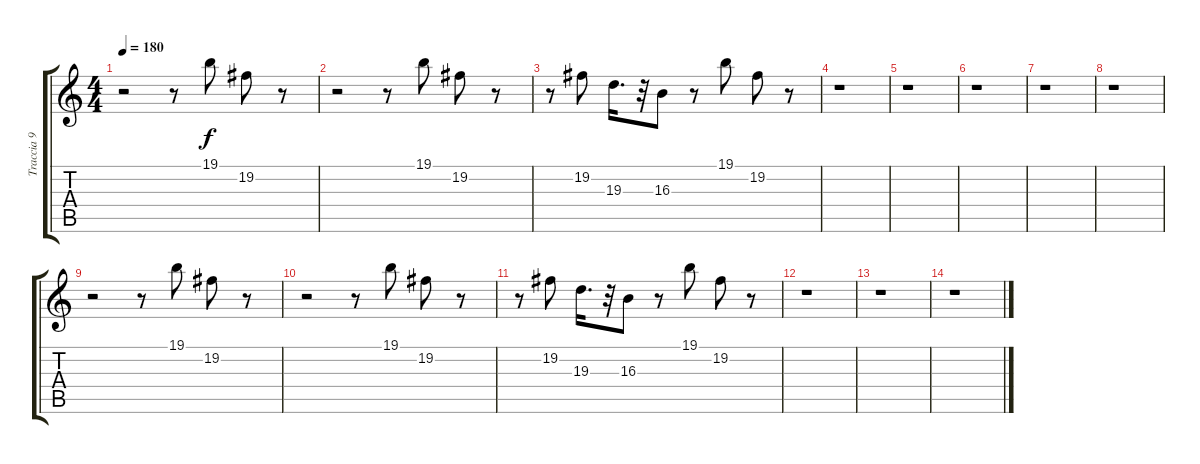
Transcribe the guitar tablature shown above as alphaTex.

\track ("Traccia 9" "Traccia 9") {instrument electricpiano1}
\staff {score tabs}
\tuning (E4 B3 G3 D3 A2 E2) {hide}
\ts (4 4)
\tempo 180
\clef g2
\ks c
r.2{dy f} r.8 19.1.8 19.2.8 r.8 |
r.2 r.8 19.1.8 19.2.8 r.8 |
r.8 19.2.8 19.3.16{d} r.32 16.3.8 r.8 19.1.8 19.2.8 r.8 |
r.1 |
r.1 |
r.1 |
r.1 |
r.1 |
r.2 r.8 19.1.8 19.2.8 r.8 |
r.2 r.8 19.1.8 19.2.8 r.8 |
r.8 19.2.8 19.3.16{d} r.32 16.3.8 r.8 19.1.8 19.2.8 r.8 |
r.1 |
r.1 |
r.1
